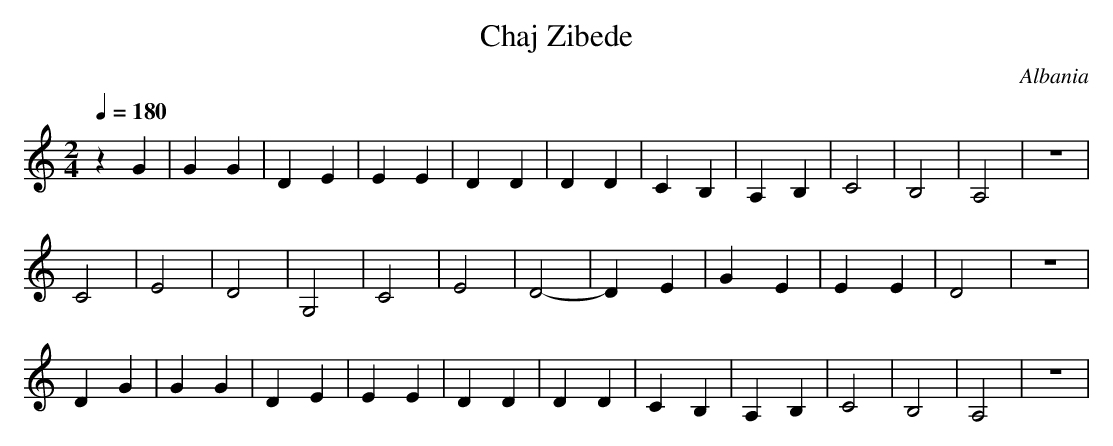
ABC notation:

X:1
T: Chaj Zibede
O: Albania
M: 2/4
L: 1/8
Q: 1/4=180
K: Am
!drum!\
z2G2 |G2G2 |D2E2 |E2E2  |\
D2D2 |D2D2 |C2B,2|A,2B,2|\
C4   |B,4  |A,4  |z4    |
C4   |E4   |D4   |G,4   |\
C4   |E4   |D4-  |D2 E2 |\
G2 E2|E2 E2|D4   |z4    |
D2G2 |G2G2 |D2E2 |E2E2  |\
D2D2 |D2D2 |C2B,2|A,2B,2|\
C4   |B,4  |A,4  |z4    |
